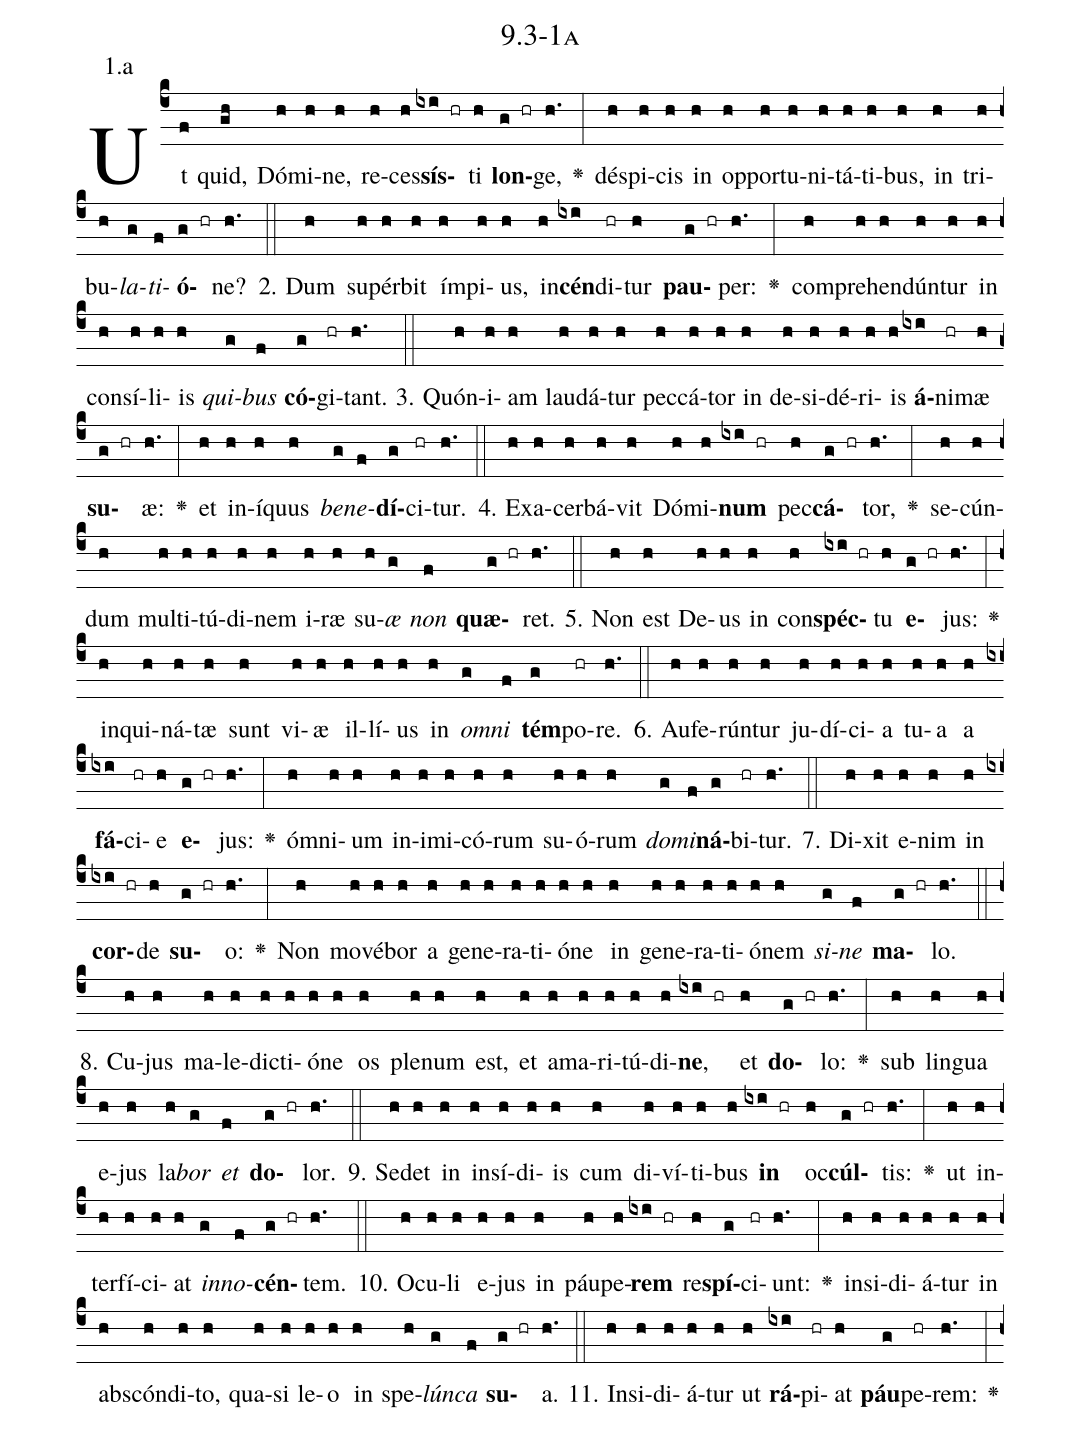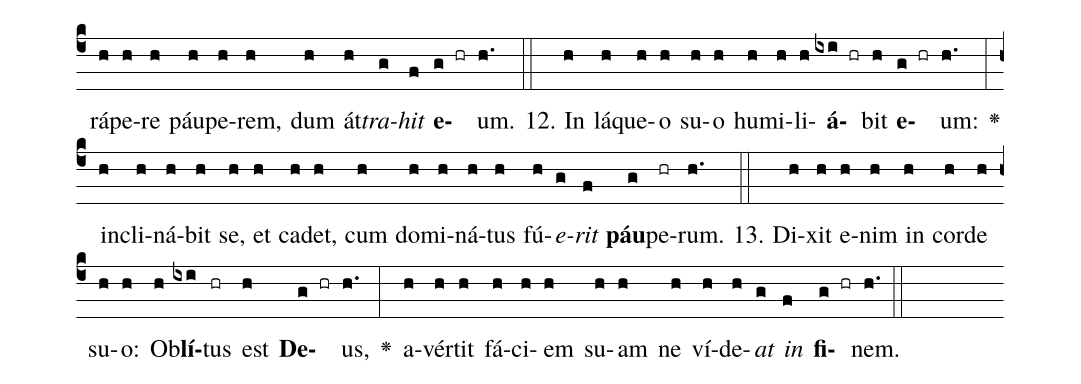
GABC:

name: 9.3-1a;
annotation: 1.a;
%%
(c4)Ut(f) quid,(gh) Dó(h)mi(h)ne,(h) re(h)ces(h)<b>sís</b>(ixi hr)ti(h) <b>lon</b>(g hr)ge,(h.) <v>\greheightstar</v>(:) dé(h)spi(h)cis(h) in(h) op(h)por(h)tu(h)ni(h)tá(h)ti(h)bus,(h) in(h) tri(h)bu(h)<i>la</i>(g)<i>ti</i>(f)<b>ó</b>(g hr)ne?(h.) (::)
2. Dum(h) su(h)pér(h)bit(h) ím(h)pi(h)us,(h) in(h)<b>cén</b>(ixi)di(hr)tur(h) <b>pau</b>(g hr)per:(h.) <v>\greheightstar</v>(:) com(h)pre(h)hen(h)dún(h)tur(h) in(h) con(h)sí(h)li(h)is(h) <i>qui</i>(g)<i>bus</i>(f) <b>có</b>(g)gi(hr)tant.(h.) (::)
3. Quón(h)i(h)am(h) lau(h)dá(h)tur(h) pec(h)cá(h)tor(h) in(h) de(h)si(h)dé(h)ri(h)is(h) <b>á</b>(ixi)ni(hr)mæ(h) <b>su</b>(g hr)æ:(h.) <v>\greheightstar</v>(:) et(h) in(h)í(h)quus(h) <i>be</i>(g)<i>ne</i>(f)<b>dí</b>(g)ci(hr)tur.(h.) (::)
4. Ex(h)a(h)cer(h)bá(h)vit(h) Dó(h)mi(h)<b>num</b>(ixi hr) pec(h)<b>cá</b>(g hr)tor,(h.) <v>\greheightstar</v>(:) se(h)cún(h)dum(h) mul(h)ti(h)tú(h)di(h)nem(h) i(h)ræ(h) su(h)<i>æ</i>(g) <i>non</i>(f) <b>quæ</b>(g hr)ret.(h.) (::)
5. Non(h) est(h) De(h)us(h) in(h) con(h)<b>spéc</b>(ixi hr)tu(h) <b>e</b>(g hr)jus:(h.) <v>\greheightstar</v>(:) in(h)qui(h)ná(h)tæ(h) sunt(h) vi(h)æ(h) il(h)lí(h)us(h) in(h) <i>om</i>(g)<i>ni</i>(f) <b>tém</b>(g)po(hr)re.(h.) (::)
6. Au(h)fe(h)rún(h)tur(h) ju(h)dí(h)ci(h)a(h) tu(h)a(h) a(h) <b>fá</b>(ixi)ci(hr)e(h) <b>e</b>(g hr)jus:(h.) <v>\greheightstar</v>(:) óm(h)ni(h)um(h) in(h)i(h)mi(h)có(h)rum(h) su(h)ó(h)rum(h) <i>do</i>(g)<i>mi</i>(f)<b>ná</b>(g)bi(hr)tur.(h.) (::)
7. Di(h)xit(h) e(h)nim(h) in(h) <b>cor</b>(ixi hr)de(h) <b>su</b>(g hr)o:(h.) <v>\greheightstar</v>(:) Non(h) mo(h)vé(h)bor(h) a(h) ge(h)ne(h)ra(h)ti(h)ó(h)ne(h) in(h) ge(h)ne(h)ra(h)ti(h)ó(h)nem(h) <i>si</i>(g)<i>ne</i>(f) <b>ma</b>(g hr)lo.(h.) (::)
8. Cu(h)jus(h) ma(h)le(h)dic(h)ti(h)ó(h)ne(h) os(h) ple(h)num(h) est,(h) et(h) a(h)ma(h)ri(h)tú(h)di(h)<b>ne</b>,(ixi hr) et(h) <b>do</b>(g hr)lo:(h.) <v>\greheightstar</v>(:) sub(h) lin(h)gua(h) e(h)jus(h) la(h)<i>bor</i>(g) <i>et</i>(f) <b>do</b>(g hr)lor.(h.) (::)
9. Se(h)det(h) in(h) in(h)sí(h)di(h)is(h) cum(h) di(h)ví(h)ti(h)bus(h) <b>in</b>(ixi hr) oc(h)<b>cúl</b>(g hr)tis:(h.) <v>\greheightstar</v>(:) ut(h) in(h)ter(h)fí(h)ci(h)at(h) <i>in</i>(g)<i>no</i>(f)<b>cén</b>(g hr)tem.(h.) (::)
10. O(h)cu(h)li(h) e(h)jus(h) in(h) páu(h)pe(h)<b>rem</b>(ixi hr) re(h)<b>spí</b>(g)ci(hr)unt:(h.) <v>\greheightstar</v>(:) in(h)si(h)di(h)á(h)tur(h) in(h) abs(h)cón(h)di(h)to,(h) qua(h)si(h) le(h)o(h) in(h) spe(h)<i>lún</i>(g)<i>ca</i>(f) <b>su</b>(g hr)a.(h.) (::)
11. In(h)si(h)di(h)á(h)tur(h) ut(h) <b>rá</b>(ixi)pi(hr)at(h) <b>páu</b>(g)pe(hr)rem:(h.) <v>\greheightstar</v>(:) rá(h)pe(h)re(h) páu(h)pe(h)rem,(h) dum(h) át(h)<i>tra</i>(g)<i>hit</i>(f) <b>e</b>(g hr)um.(h.) (::)
12. In(h) lá(h)que(h)o(h) su(h)o(h) hu(h)mi(h)li(h)<b>á</b>(ixi hr)bit(h) <b>e</b>(g hr)um:(h.) <v>\greheightstar</v>(:) in(h)cli(h)ná(h)bit(h) se,(h) et(h) ca(h)det,(h) cum(h) do(h)mi(h)ná(h)tus(h) fú(h)<i>e</i>(g)<i>rit</i>(f) <b>páu</b>(g)pe(hr)rum.(h.) (::)
13. Di(h)xit(h) e(h)nim(h) in(h) cor(h)de(h) su(h)o:(h) Ob(h)<b>lí</b>(ixi)tus(hr) est(h) <b>De</b>(g hr)us,(h.) <v>\greheightstar</v>(:) a(h)vér(h)tit(h) fá(h)ci(h)em(h) su(h)am(h) ne(h) ví(h)de(h)<i>at</i>(g) <i>in</i>(f) <b>fi</b>(g hr)nem.(h.) (::)
